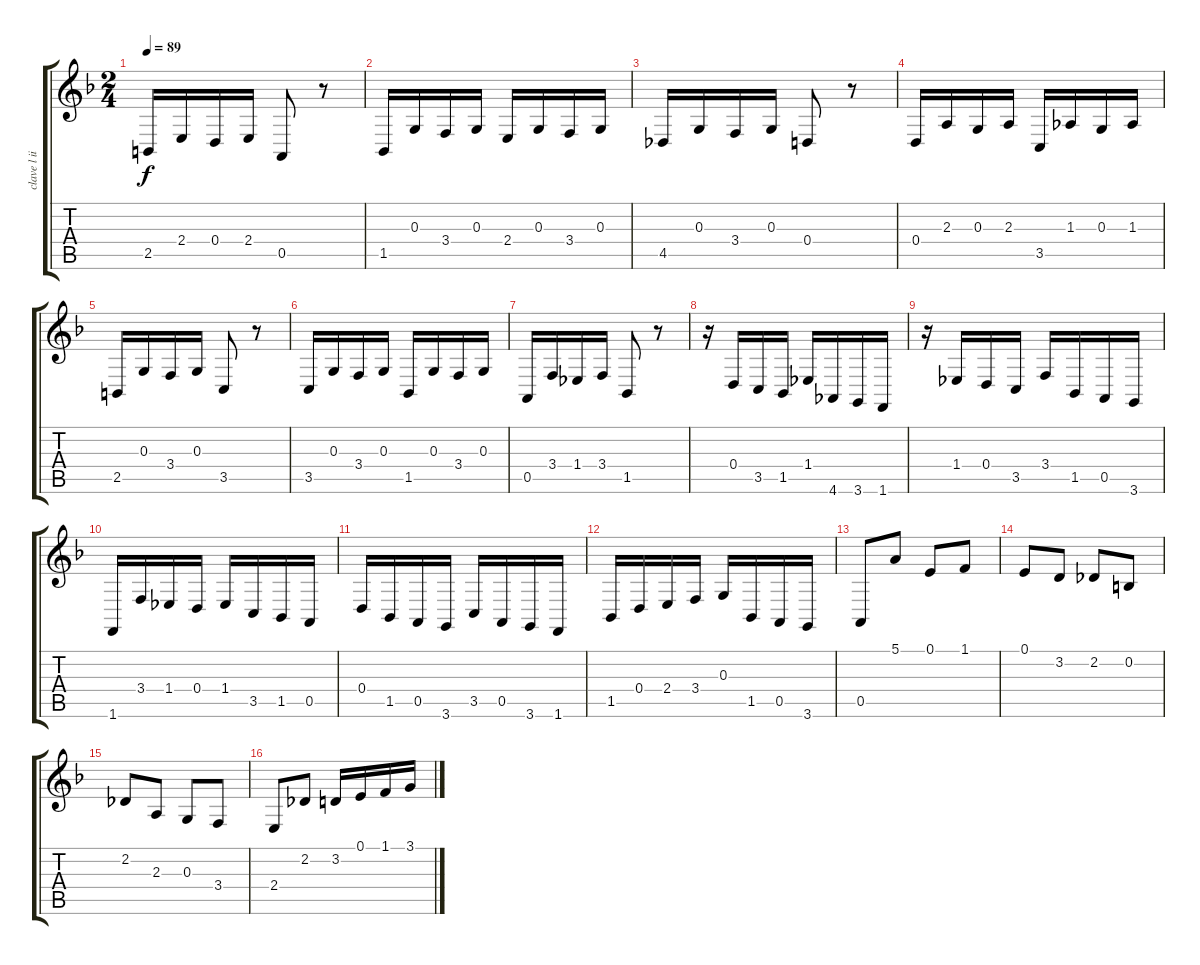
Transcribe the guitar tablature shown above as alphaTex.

\track ("clave l ii" "clave l ii") {instrument harpsichord}
\staff {score tabs}
\tuning (E4 B3 G3 D3 A2 E2) {hide}
\ts (2 4)
\tempo 89
\clef g2
\ks dminor
2.5.16{dy f} 2.4.16 0.4.16 2.4.16 0.5.8 r.8 |
1.5.16 0.3.16 3.4.16 0.3.16 2.4.16 0.3.16 3.4.16 0.3.16 |
4.5.16 0.3.16 3.4.16 0.3.16 0.4.8 r.8 |
0.4.16 2.3.16 0.3.16 2.3.16 3.5.16 1.3.16 0.3.16 1.3.16 |
2.5.16 0.3.16 3.4.16 0.3.16 3.5.8 r.8 |
3.5.16 0.3.16 3.4.16 0.3.16 1.5.16 0.3.16 3.4.16 0.3.16 |
0.5.16 3.4.16 1.4.16 3.4.16 1.5.8 r.8 |
r.16 0.4.16 3.5.16 1.5.16 1.4.16 4.6.16 3.6.16 1.6.16 |
r.16 1.4.16 0.4.16 3.5.16 3.4.16 1.5.16 0.5.16 3.6.16 |
1.6.16 3.4.16 1.4.16 0.4.16 1.4.16 3.5.16 1.5.16 0.5.16 |
0.4.16 1.5.16 0.5.16 3.6.16 3.5.16 0.5.16 3.6.16 1.6.16 |
1.5.16 0.4.16 2.4.16 3.4.16 0.3.16 1.5.16 0.5.16 3.6.16 |
0.5.8 5.1.8 0.1.8 1.1.8 |
0.1.8 3.2.8 2.2.8 0.2.8 |
2.2.8 2.3.8 0.3.8 3.4.8 |
2.4.8 2.2.8 3.2.16 0.1.16 1.1.16 3.1.16
